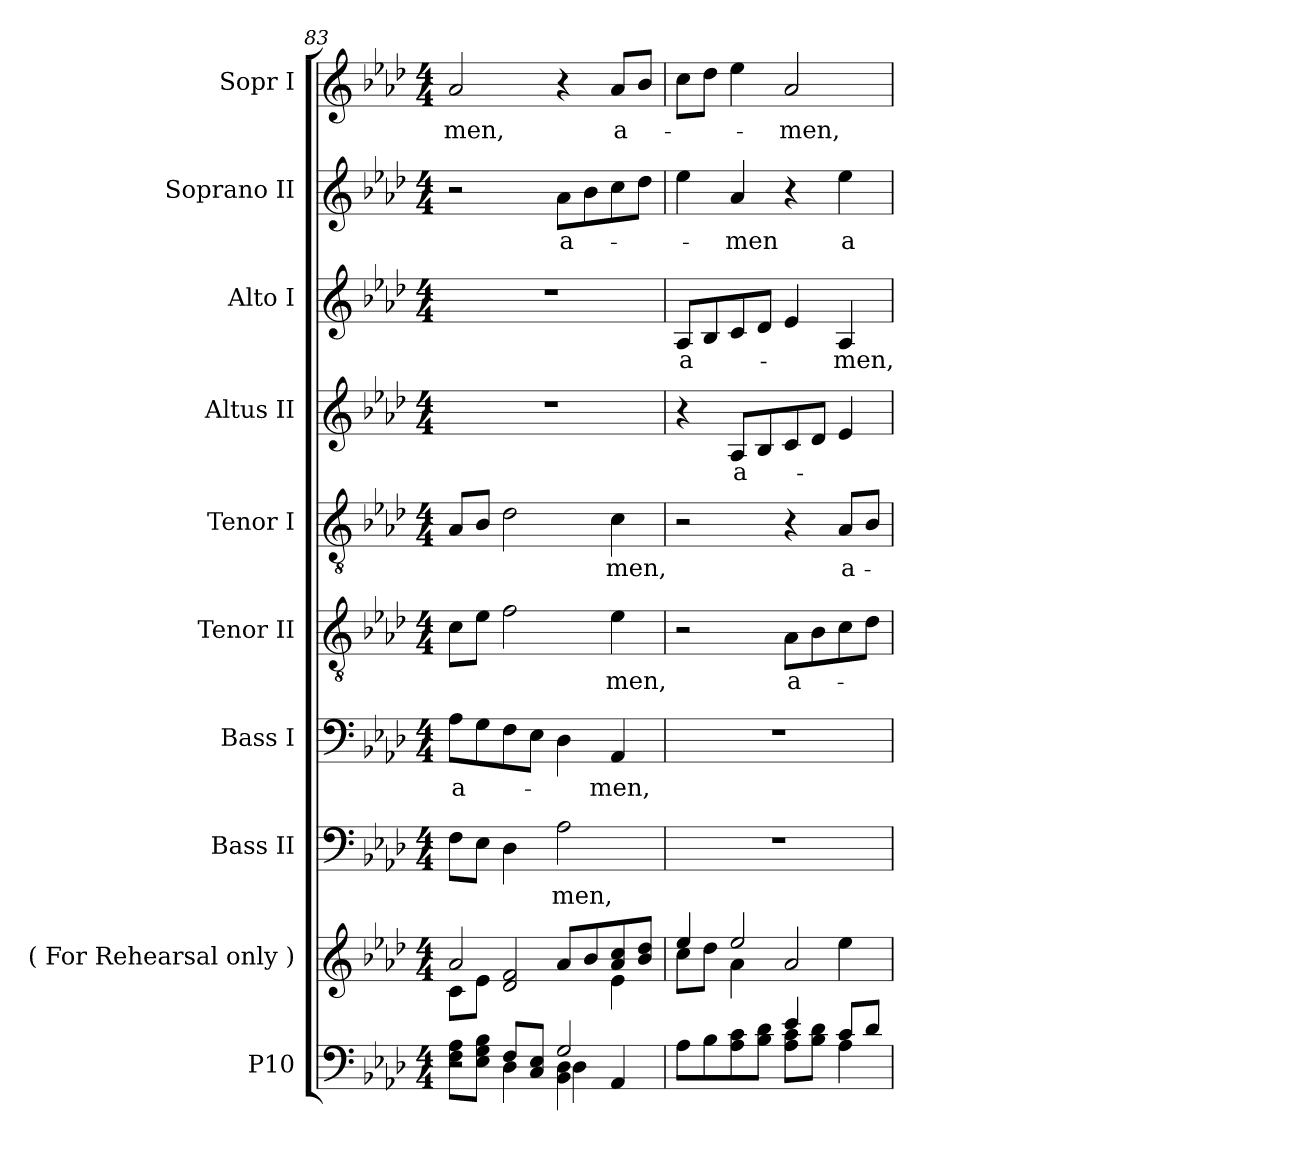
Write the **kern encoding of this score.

**kern	**kern	**kern	**text	**kern	**text	**kern	**text	**kern	**text	**kern	**text	**kern	**text	**kern	**text	**kern	**text
*part10	*part9	*part8	*part8	*part7	*part7	*part6	*part6	*part5	*part5	*part4	*part4	*part3	*part3	*part2	*part2	*part1	*part1
*staff10	*staff9	*staff8	*staff8	*staff7	*staff7	*staff6	*staff6	*staff5	*staff5	*staff4	*staff4	*staff3	*staff3	*staff2	*staff2	*staff1	*staff1
*I"P10	*I"( For Rehearsal  only )	*I"Bass II	*	*I"Bass I	*	*I"Tenor II	*	*I"Tenor I	*	*I"Altus II	*	*I"Alto I	*	*I"Soprano II	*	*I"Sopr I	*
*	*I'Reh.	*I'B-II	*	*I'B-I	*	*I'T-II	*	*I'T-I	*	*I'A-II	*	*I'A-I	*	*I'S-II	*	*I'S-I	*
*clefF4	*clefG2	*clefF4	*	*clefF4	*	*clefGv2	*	*clefGv2	*	*clefG2	*	*clefG2	*	*clefG2	*	*clefG2	*
*	*	*	*	*	*	*ITrd7c12	*	*ITrd7c12	*	*	*	*	*	*	*	*	*
*k[b-e-a-d-]	*k[b-e-a-d-]	*k[b-e-a-d-]	*	*k[b-e-a-d-]	*	*k[b-e-a-d-]	*	*k[b-e-a-d-]	*	*k[b-e-a-d-]	*	*k[b-e-a-d-]	*	*k[b-e-a-d-]	*	*k[b-e-a-d-]	*
*A-:	*A-:	*A-:	*	*A-:	*	*A-:	*	*A-:	*	*A-:	*	*A-:	*	*A-:	*	*A-:	*
*M4/4	*M4/4	*M4/4	*	*M4/4	*	*M4/4	*	*M4/4	*	*M4/4	*	*M4/4	*	*M4/4	*	*M4/4	*
=83	=83	=83	=83	=83	=83	=83	=83	=83	=83	=83	=83	=83	=83	=83	=83	=83	=83
*^	*^	*	*	*	*	*	*	*	*	*	*	*	*	*	*	*	*
*	*^	*	*	*	*	*	*	*	*	*	*	*	*	*	*	*	*	*	*
!	!	!	!	!	!	!	!	!LO:LY:b:color=#000000	!	!	!	!	!	!	!	!	!	!	!	!
!	!	!	!	!	!	!	!	!	!	!	!	!	!	!	!	!	!	!	!	!LO:LY:b:color=#000000
8Fi\ 8A-iL	4ryy	2r	2a-i/	8ci\L	8Fi\L	.	8A-i\L	a-	8Ci\L	.	8AA-i/L	.	1r	.	1r	.	2r	.	2a-i/	-men,
8E-i\ 8Gi 8B-iJ	.	.	.	8e-i\J	8E-i\J	.	8Gi\	.	8E-i\J	.	8BB-i/J	.	.	.	.	.	.	.	.	.
8Fi/L	4D-i\	.	.	2d-i/ 2fi	4D-i\	.	8Fi\	.	2Fi\	.	2D-i\	.	.	.	.	.	.	.	.	.
8Ci/ 8E-iJ	.	.	.	.	.	.	8E-i\J	.	.	.	.	.	.	.	.	.	.	.	.	.
!	!	!	!	!	!	!LO:LY:b:color=#000000	!	!	!	!	!	!	!	!	!	!	!	!	!	!
!	!	!	!	!	!	!	!	!	!	!	!	!	!	!	!	!	!	!LO:LY:b:color=#000000	!	!
4BB-i\ 4D-i	4D-i\	2Gi/	8a-i/L	.	2A-i\	-men,	4D-i\	.	.	.	.	.	.	.	.	.	8a-i\L	a-	4r	.
.	.	.	8b-i/	.	.	.	.	.	.	.	.	.	.	.	.	.	8b-i\	.	.	.
!	!	!	!	!	!	!	!	!LO:LY:b:color=#000000	!	!	!	!	!	!	!	!	!	!	!	!
!	!	!	!	!	!	!	!	!	!	!LO:LY:b:color=#000000	!	!	!	!	!	!	!	!	!	!
!	!	!	!	!	!	!	!	!	!	!	!	!LO:LY:b:color=#000000	!	!	!	!	!	!	!	!
!	!	!	!	!	!	!	!	!	!	!	!	!	!	!	!	!	!	!	!	!LO:LY:b:color=#000000
4ryy	4AA-i/	.	8a-i/ 8cci	4e-i\	.	.	4AA-i/	-men,	4E-i\	-men,	4Ci\	-men,	.	.	.	.	8cci\	.	8a-i/L	a-
.	.	.	8b-i/ 8dd-iJ	.	.	.	.	.	.	.	.	.	.	.	.	.	8dd-i\J	.	8b-i/J	.
*	*v	*v	*	*	*	*	*	*	*	*	*	*	*	*	*	*	*	*	*	*
=84	=84	=84	=84	=84	=84	=84	=84	=84	=84	=84	=84	=84	=84	=84	=84	=84	=84	=84	=84
!	!	!	!	!	!	!	!	!	!	!	!	!	!	!	!LO:LY:b:color=#000000	!	!	!	!
8A-i\L	2ryy	4ee-i/	8cci\L	1r	.	1r	.	2r	.	2r	.	4r	.	8A-i/L	a-	4ee-i\	.	8cci\L	.
8B-i\	.	.	8dd-i\J	.	.	.	.	.	.	.	.	.	.	8B-i/	.	.	.	8dd-i\J	.
!	!	!	!	!	!	!	!	!	!	!	!	!	!LO:LY:b:color=#000000	!	!	!	!	!	!
!	!	!	!	!	!	!	!	!	!	!	!	!	!	!	!	!	!LO:LY:b:color=#000000	!	!
8A-i\ 8ci	.	4a-i\	2ee-i/	.	.	.	.	.	.	.	.	8A-i/L	a-	8ci/	.	4a-i/	-men	4ee-i\	.
8B-i\ 8d-iJ	.	.	.	.	.	.	.	.	.	.	.	8B-i/	.	8d-i/J	.	.	.	.	.
!	!	!	!	!	!	!	!	!	!LO:LY:b:color=#000000	!	!	!	!	!	!	!	!	!	!
!	!	!	!	!	!	!	!	!	!	!	!	!	!	!	!	!	!	!	!LO:LY:b:color=#000000
8A-i\ 8ciL	4e-i/	2a-i/	.	.	.	.	.	8AA-i\L	a-	4r	.	8ci/	.	4e-i/	.	4r	.	2a-i/	-men,
8B-i\ 8d-iJ	.	.	.	.	.	.	.	8BB-i\	.	.	.	8d-i/J	.	.	.	.	.	.	.
!	!	!	!	!	!	!	!	!	!	!	!LO:LY:b:color=#000000	!	!	!	!	!	!	!	!
!	!	!	!	!	!	!	!	!	!	!	!	!	!	!	!LO:LY:b:color=#000000	!	!	!	!
!	!	!	!	!	!	!	!	!	!	!	!	!	!	!	!	!	!LO:LY:b:color=#000000	!	!
8ci/L	4A-i\	.	4ee-i\	.	.	.	.	8Ci\	.	8AA-i/L	a-	4e-i/	.	4A-i/	-men,	4ee-i\	a-	.	.
8d-i/J	.	.	.	.	.	.	.	8D-i\J	.	8BB-i/J	.	.	.	.	.	.	.	.	.
*v	*v	*	*	*	*	*	*	*	*	*	*	*	*	*	*	*	*	*	*
*	*v	*v	*	*	*	*	*	*	*	*	*	*	*	*	*	*	*	*
=	=	=	=	=	=	=	=	=	=	=	=	=	=	=	=	=	=
*-	*-	*-	*-	*-	*-	*-	*-	*-	*-	*-	*-	*-	*-	*-	*-	*-	*-
